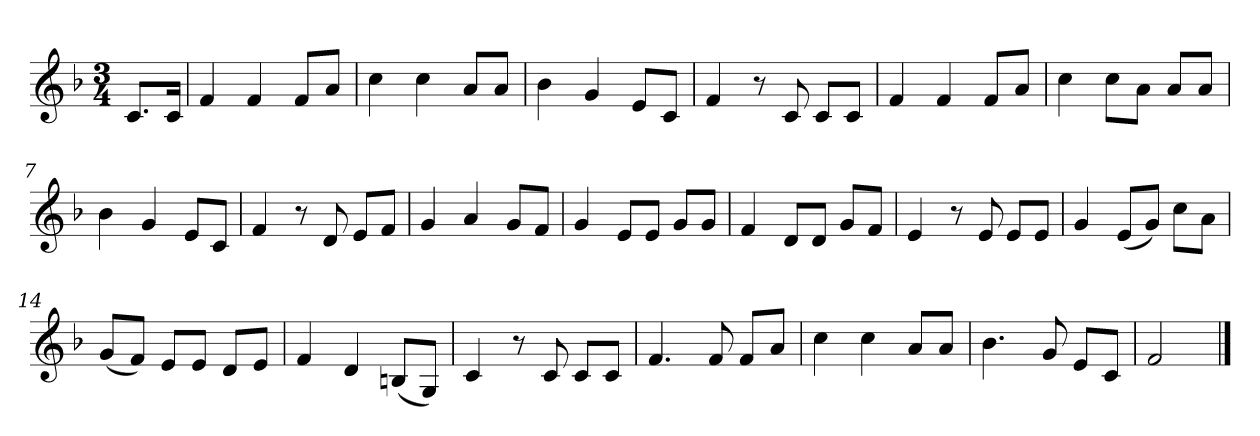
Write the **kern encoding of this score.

**kern
*part1
*staff1
*k[b-]
*M3/4
*MM120
=
8.cL
16cJk
=1
4f
4f
8fL
8aJ
=2
4cc
4cc
8aL
8aJ
=3
4b-
4g
8eL
8cJ
=4
4f
8r
8c
8cL
8cJ
=5
4f
4f
8fL
8aJ
=6
4cc
8ccL
8aJ
8aL
8aJ
=7
4b-
4g
8eL
8cJ
=8
4f
8r
8d
8eL
8fJ
=9
4g
4a
8gL
8fJ
=10
4g
8eL
8eJ
8gL
8gJ
=11
4f
8dL
8dJ
8gL
8fJ
=12
4e
8r
8e
8eL
8eJ
=13
4g
(8eL
8gJ)
8ccL
8aJ
=14
(8gL
8fJ)
8eL
8eJ
8dL
8eJ
=15
4f
4d
(8BnL
8GJ)
=16
4c
8r
8c
8cL
8cJ
=17
4.f
8f
8fL
8aJ
=18
4cc
4cc
8aL
8aJ
=19
4.b-
8g
8eL
8cJ
=20
2f
==
*-
